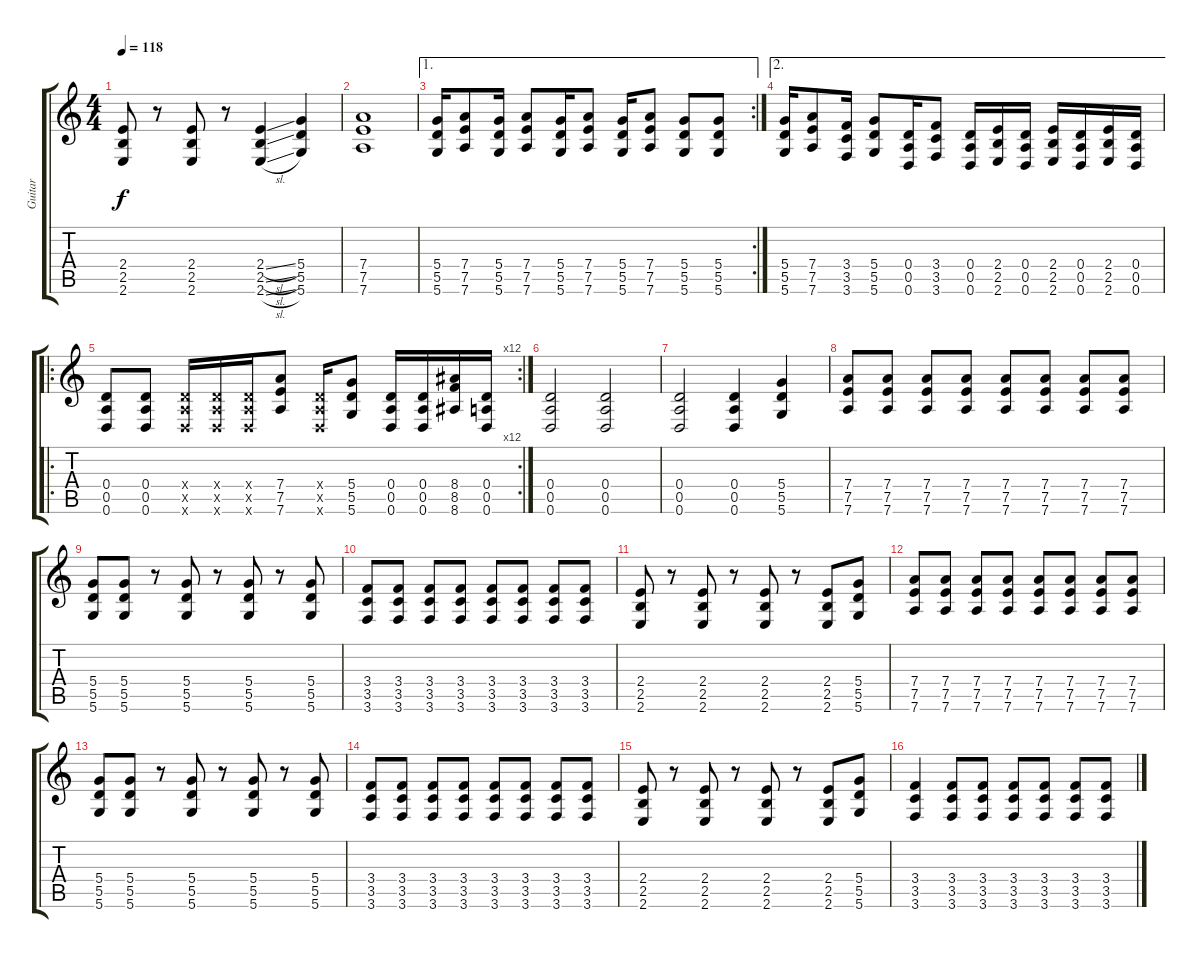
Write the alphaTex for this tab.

\track ("Guitar" "Guitar") {instrument distortionguitar}
\staff {score tabs}
\tuning (E4 B3 G3 D3 A2 D2) {hide}
\ts (4 4)
\tempo 118
\clef g2
\ks c
(2.4 2.5 2.6).8{dy f} r.8 (2.4 2.5 2.6).8 r.8 (2.4{sl} 2.5{sl} 2.6{sl}).4 (5.4 5.5 5.6).4 |
(7.4 7.5 7.6).1 |
\ae 1
\rc 2
(5.4 5.5 5.6).16 (7.4 7.5 7.6).8 (5.4 5.5 5.6).16 (7.4 7.5 7.6).8 (5.4 5.5 5.6).16 (7.4 7.5 7.6).8 (5.4 5.5 5.6).16 (7.4 7.5 7.6).8 (5.4 5.5 5.6).8 (5.4 5.5 5.6).8 |
\ae 2
(5.4 5.5 5.6).16 (7.4 7.5 7.6).8 (3.4 3.5 3.6).16 (5.4 5.5 5.6).8 (0.4 0.5 0.6).16 (3.4 3.5 3.6).8 (0.4 0.5 0.6).16 (2.4 2.5 2.6).16 (0.4 0.5 0.6).16 (2.4 2.5 2.6).16 (0.4 0.5 0.6).16 (2.4 2.5 2.6).16 (0.4 0.5 0.6).16 |
\ro
\rc 12
(0.4 0.5 0.6).8 (0.4 0.5 0.6).8 (0.4{x} 0.5{x} 0.6{x}).16 (0.4{x} 0.5{x} 0.6{x}).16 (0.4{x} 0.5{x} 0.6{x}).16 (7.4 7.5 7.6).8 (0.4{x} 0.5{x} 0.6{x}).16 (5.4 5.5 5.6).8 (0.4 0.5 0.6).16 (0.4 0.5 0.6).16 (8.4 8.5 8.6).16 (0.4 0.5 0.6).16 |
(0.4 0.5 0.6).2 (0.4 0.5 0.6).2 |
(0.4 0.5 0.6).2 (0.4 0.5 0.6).4 (5.4 5.5 5.6).4 |
(7.4 7.5 7.6).8 (7.4 7.5 7.6).8 (7.4 7.5 7.6).8 (7.4 7.5 7.6).8 (7.4 7.5 7.6).8 (7.4 7.5 7.6).8 (7.4 7.5 7.6).8 (7.4 7.5 7.6).8 |
(5.4 5.5 5.6).8 (5.4 5.5 5.6).8 r.8 (5.4 5.5 5.6).8 r.8 (5.4 5.5 5.6).8 r.8 (5.4 5.5 5.6).8 |
(3.4 3.5 3.6).8 (3.4 3.5 3.6).8 (3.4 3.5 3.6).8 (3.4 3.5 3.6).8 (3.4 3.5 3.6).8 (3.4 3.5 3.6).8 (3.4 3.5 3.6).8 (3.4 3.5 3.6).8 |
(2.4 2.5 2.6).8 r.8 (2.4 2.5 2.6).8 r.8 (2.4 2.5 2.6).8 r.8 (2.4 2.5 2.6).8 (5.4 5.5 5.6).8 |
(7.4 7.5 7.6).8 (7.4 7.5 7.6).8 (7.4 7.5 7.6).8 (7.4 7.5 7.6).8 (7.4 7.5 7.6).8 (7.4 7.5 7.6).8 (7.4 7.5 7.6).8 (7.4 7.5 7.6).8 |
(5.4 5.5 5.6).8 (5.4 5.5 5.6).8 r.8 (5.4 5.5 5.6).8 r.8 (5.4 5.5 5.6).8 r.8 (5.4 5.5 5.6).8 |
(3.4 3.5 3.6).8 (3.4 3.5 3.6).8 (3.4 3.5 3.6).8 (3.4 3.5 3.6).8 (3.4 3.5 3.6).8 (3.4 3.5 3.6).8 (3.4 3.5 3.6).8 (3.4 3.5 3.6).8 |
(2.4 2.5 2.6).8 r.8 (2.4 2.5 2.6).8 r.8 (2.4 2.5 2.6).8 r.8 (2.4 2.5 2.6).8 (5.4 5.5 5.6).8 |
(3.4 3.5 3.6).4 (3.4 3.5 3.6).8 (3.4 3.5 3.6).8 (3.4 3.5 3.6).8 (3.4 3.5 3.6).8 (3.4 3.5 3.6).8 (3.4 3.5 3.6).8
